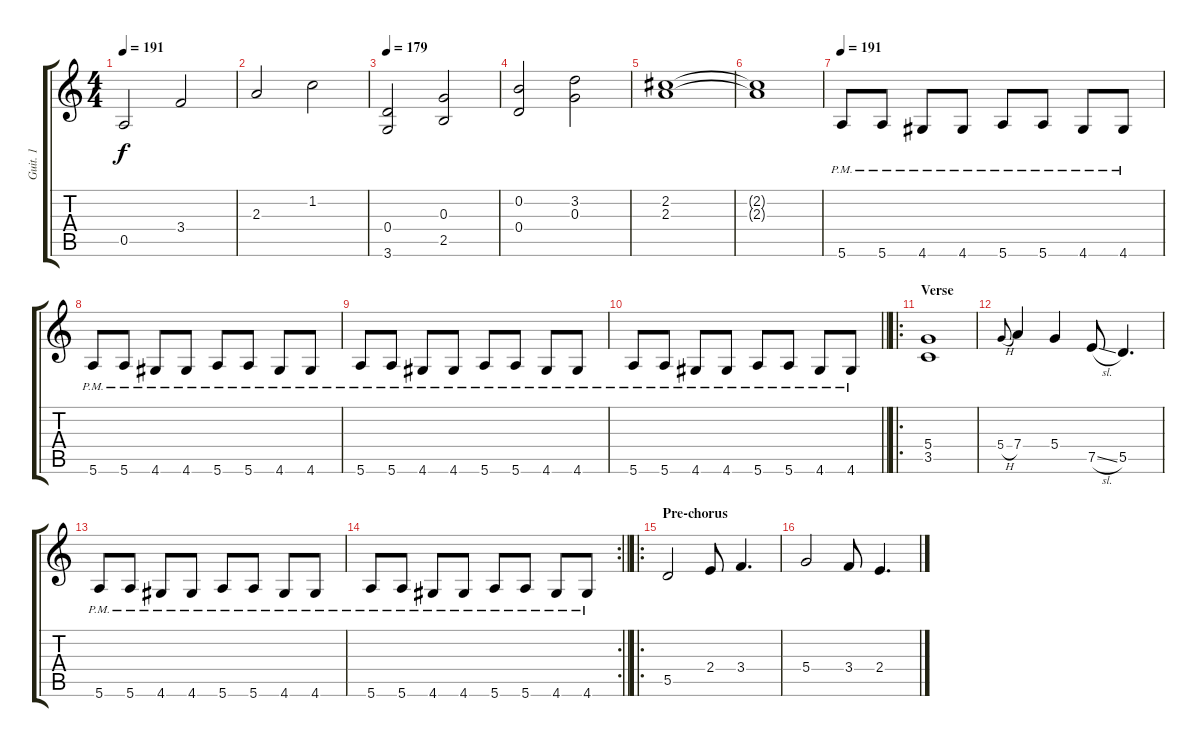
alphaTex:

\track ("Guit. 1" "Guit. 1") {instrument distortionguitar}
\staff {score tabs}
\tuning (E4 B3 G3 D3 A2 E2) {hide}
\ts (4 4)
\tempo 191
\clef g2
\ks c
0.5.2{dy f} 3.4.2 |
2.3.2 1.2.2 |
\tempo 179
(0.4 3.6).2 (0.3 2.5).2 |
(0.2 0.4).2 (3.2 0.3).2 |
(2.2 2.3).1 |
(2.2{t} 2.3{t}).1 |
\tempo 191
5.6{pm}.8 5.6{pm}.8 4.6{pm}.8 4.6{pm}.8 5.6{pm}.8 5.6{pm}.8 4.6{pm}.8 4.6{pm}.8 |
5.6{pm}.8 5.6{pm}.8 4.6{pm}.8 4.6{pm}.8 5.6{pm}.8 5.6{pm}.8 4.6{pm}.8 4.6{pm}.8 |
5.6{pm}.8 5.6{pm}.8 4.6{pm}.8 4.6{pm}.8 5.6{pm}.8 5.6{pm}.8 4.6{pm}.8 4.6{pm}.8 |
\barLineRight lightlight
5.6{pm}.8 5.6{pm}.8 4.6{pm}.8 4.6{pm}.8 5.6{pm}.8 5.6{pm}.8 4.6{pm}.8 4.6{pm}.8 |
\ro
\section ("" "Verse")
(5.4 3.5).1 |
5.4{h}.8{gr onbeat} 7.4.4 5.4.4 7.5{sl}.8 5.5.4{d} |
5.6{pm}.8 5.6{pm}.8 4.6{pm}.8 4.6{pm}.8 5.6{pm}.8 5.6{pm}.8 4.6{pm}.8 4.6{pm}.8 |
\rc 2
\barLineRight lightlight
5.6{pm}.8 5.6{pm}.8 4.6{pm}.8 4.6{pm}.8 5.6{pm}.8 5.6{pm}.8 4.6{pm}.8 4.6{pm}.8 |
\ro
\section ("" "Pre-chorus")
5.5.2 2.4.8 3.4.4{d} |
5.4.2 3.4.8 2.4.4{d}
